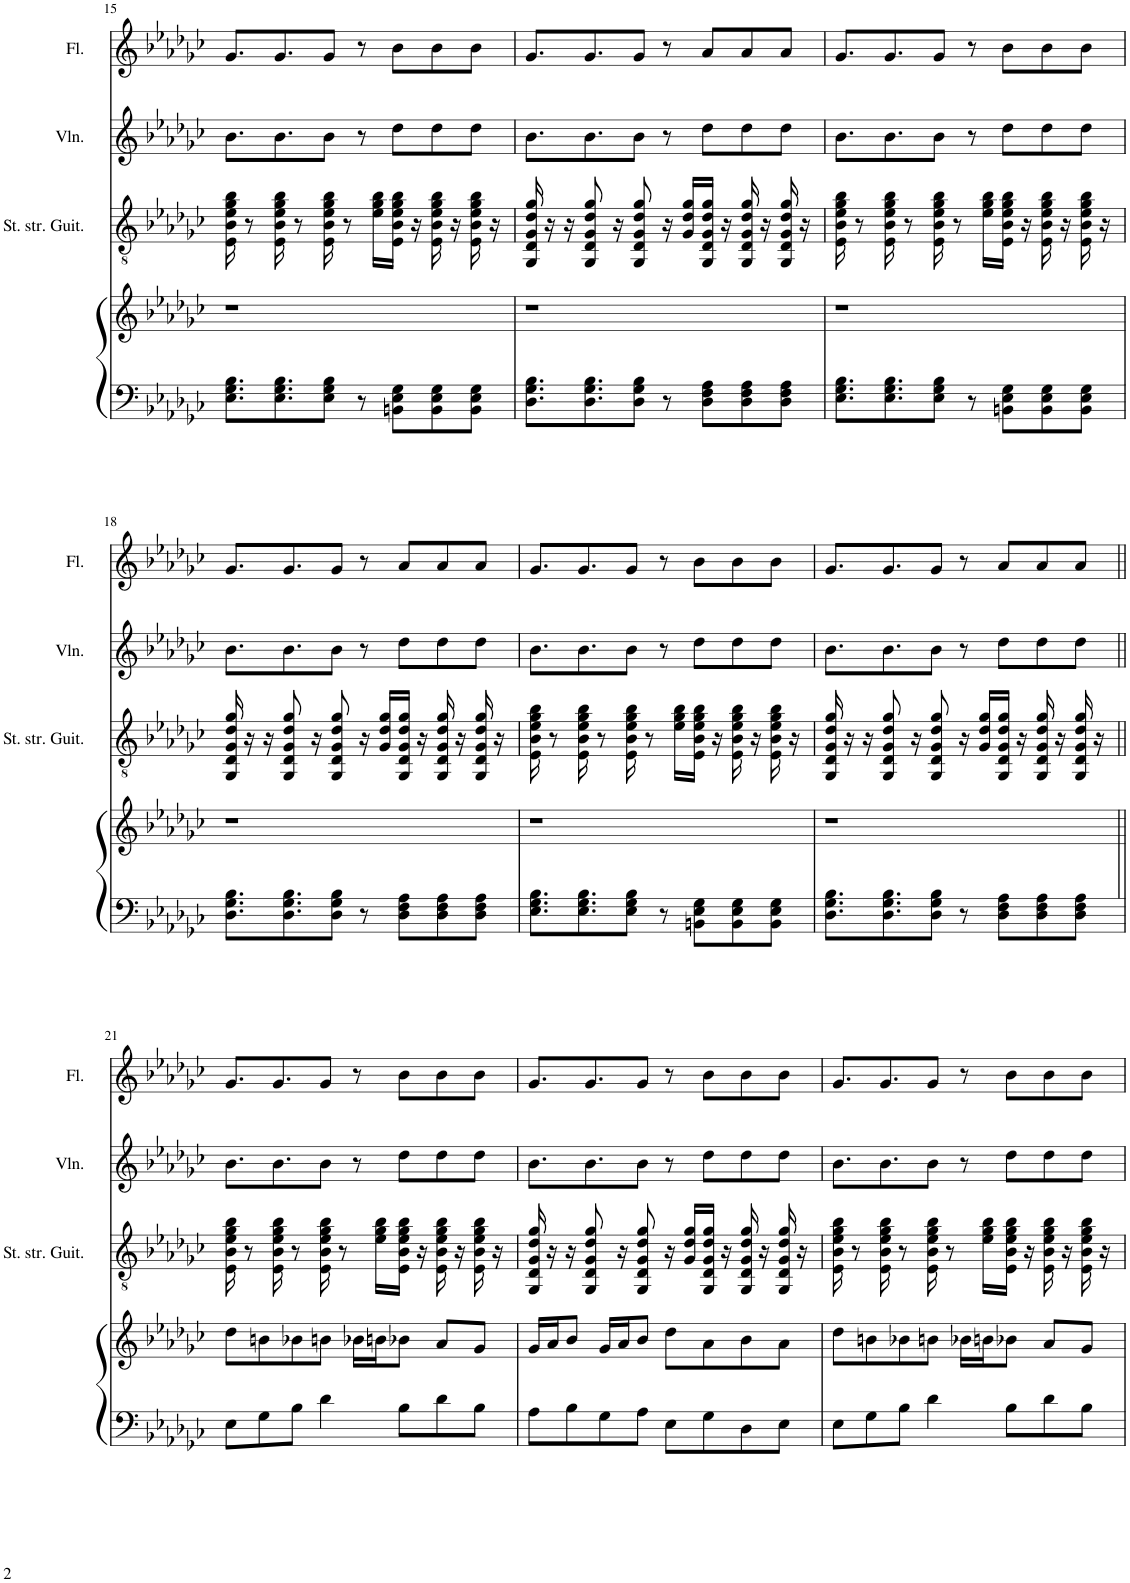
**kern	**kern	**kern	**kern	**kern
*part4	*part4	*part3	*part2	*part1
*staff5	*staff4	*staff3	*staff2	*staff1
*I"Piano	*	*I"Steel string Guitar	*I"Violin	*I"Flute
*I'Pno	*	*I'St. str. Guit.	*I'Vln.	*I'Fl.
!!LO:PB:g=z
*clefF4	*clefG2	*clefGv2	*clefG2	*clefG2
*k[b-e-a-d-g-c-]	*k[b-e-a-d-g-c-]	*k[b-e-a-d-g-c-]	*k[b-e-a-d-g-c-]	*k[b-e-a-d-g-c-]
*M4/4	*M4/4	*M4/4	*M4/4	*M4/4
=15	=15	=15	=15	=15
8.E-\ 8.G-\ 8.B-\L	1r	16E-\ 16B-\ 16e-\ 16g-\ 16b-\	8.b-\L	8.g-/L
.	.	8r	.	.
8.E-\ 8.G-\ 8.B-\	.	16E-\ 16B-\ 16e-\ 16g-\ 16b-\	8.b-\	8.g-/
.	.	8r	.	.
8E-\ 8G-\ 8B-\J	.	16E-\ 16B-\ 16e-\ 16g-\ 16b-\	8b-\J	8g-/J
.	.	8r	.	.
8r	.	.	8r	8r
.	.	16e-\ 16g-\ 16b-\LL	.	.
8BBn\ 8E-\ 8G-\L	.	16E-\ 16B-\ 16e-\ 16g-\ 16b-\JJ	8dd-\L	8b-\L
.	.	16r	.	.
8BB\ 8E-\ 8G-\	.	16E-\ 16B-\ 16e-\ 16g-\ 16b-\	8dd-\	8b-\
.	.	16r	.	.
8BB\ 8E-\ 8G-\J	.	16E-\ 16B-\ 16e-\ 16g-\ 16b-\	8dd-\J	8b-\J
.	.	16r	.	.
=16	=16	=16	=16	=16
8.D-\ 8.G-\ 8.B-\L	1r	16GG-/ 16D-/ 16G-/ 16d-/ 16g-/	8.b-\L	8.g-/L
.	.	16r	.	.
.	.	16r	.	.
8.D-\ 8.G-\ 8.B-\	.	8GG-/ 8D-/ 8G-/ 8d-/ 8g-/	8.b-\	8.g-/
.	.	16r	.	.
8D-\ 8G-\ 8B-\J	.	8GG-/ 8D-/ 8G-/ 8d-/ 8g-/	8b-\J	8g-/J
8r	.	16r	8r	8r
.	.	16G-/ 16d-/ 16g-/LL	.	.
8D-\ 8F\ 8A-\L	.	16GG-/ 16D-/ 16G-/ 16d-/ 16g-/JJ	8dd-\L	8a-/L
.	.	16r	.	.
8D-\ 8F\ 8A-\	.	16GG-/ 16D-/ 16G-/ 16d-/ 16g-/	8dd-\	8a-/
.	.	16r	.	.
8D-\ 8F\ 8A-\J	.	16GG-/ 16D-/ 16G-/ 16d-/ 16g-/	8dd-\J	8a-/J
.	.	16r	.	.
=17	=17	=17	=17	=17
8.E-\ 8.G-\ 8.B-\L	1r	16E-\ 16B-\ 16e-\ 16g-\ 16b-\	8.b-\L	8.g-/L
.	.	8r	.	.
8.E-\ 8.G-\ 8.B-\	.	16E-\ 16B-\ 16e-\ 16g-\ 16b-\	8.b-\	8.g-/
.	.	8r	.	.
8E-\ 8G-\ 8B-\J	.	16E-\ 16B-\ 16e-\ 16g-\ 16b-\	8b-\J	8g-/J
.	.	8r	.	.
8r	.	.	8r	8r
.	.	16e-\ 16g-\ 16b-\LL	.	.
8BBn\ 8E-\ 8G-\L	.	16E-\ 16B-\ 16e-\ 16g-\ 16b-\JJ	8dd-\L	8b-\L
.	.	16r	.	.
8BB\ 8E-\ 8G-\	.	16E-\ 16B-\ 16e-\ 16g-\ 16b-\	8dd-\	8b-\
.	.	16r	.	.
8BB\ 8E-\ 8G-\J	.	16E-\ 16B-\ 16e-\ 16g-\ 16b-\	8dd-\J	8b-\J
.	.	16r	.	.
!!LO:LB:g=z
=18	=18	=18	=18	=18
8.D-\ 8.G-\ 8.B-\L	1r	16GG-/ 16D-/ 16G-/ 16d-/ 16g-/	8.b-\L	8.g-/L
.	.	16r	.	.
.	.	16r	.	.
8.D-\ 8.G-\ 8.B-\	.	8GG-/ 8D-/ 8G-/ 8d-/ 8g-/	8.b-\	8.g-/
.	.	16r	.	.
8D-\ 8G-\ 8B-\J	.	8GG-/ 8D-/ 8G-/ 8d-/ 8g-/	8b-\J	8g-/J
8r	.	16r	8r	8r
.	.	16G-/ 16d-/ 16g-/LL	.	.
8D-\ 8F\ 8A-\L	.	16GG-/ 16D-/ 16G-/ 16d-/ 16g-/JJ	8dd-\L	8a-/L
.	.	16r	.	.
8D-\ 8F\ 8A-\	.	16GG-/ 16D-/ 16G-/ 16d-/ 16g-/	8dd-\	8a-/
.	.	16r	.	.
8D-\ 8F\ 8A-\J	.	16GG-/ 16D-/ 16G-/ 16d-/ 16g-/	8dd-\J	8a-/J
.	.	16r	.	.
=19	=19	=19	=19	=19
8.E-\ 8.G-\ 8.B-\L	1r	16E-\ 16B-\ 16e-\ 16g-\ 16b-\	8.b-\L	8.g-/L
.	.	8r	.	.
8.E-\ 8.G-\ 8.B-\	.	16E-\ 16B-\ 16e-\ 16g-\ 16b-\	8.b-\	8.g-/
.	.	8r	.	.
8E-\ 8G-\ 8B-\J	.	16E-\ 16B-\ 16e-\ 16g-\ 16b-\	8b-\J	8g-/J
.	.	8r	.	.
8r	.	.	8r	8r
.	.	16e-\ 16g-\ 16b-\LL	.	.
8BBn\ 8E-\ 8G-\L	.	16E-\ 16B-\ 16e-\ 16g-\ 16b-\JJ	8dd-\L	8b-\L
.	.	16r	.	.
8BB\ 8E-\ 8G-\	.	16E-\ 16B-\ 16e-\ 16g-\ 16b-\	8dd-\	8b-\
.	.	16r	.	.
8BB\ 8E-\ 8G-\J	.	16E-\ 16B-\ 16e-\ 16g-\ 16b-\	8dd-\J	8b-\J
.	.	16r	.	.
=20	=20	=20	=20	=20
8.D-\ 8.G-\ 8.B-\L	1r	16GG-/ 16D-/ 16G-/ 16d-/ 16g-/	8.b-\L	8.g-/L
.	.	16r	.	.
.	.	16r	.	.
8.D-\ 8.G-\ 8.B-\	.	8GG-/ 8D-/ 8G-/ 8d-/ 8g-/	8.b-\	8.g-/
.	.	16r	.	.
8D-\ 8G-\ 8B-\J	.	8GG-/ 8D-/ 8G-/ 8d-/ 8g-/	8b-\J	8g-/J
8r	.	16r	8r	8r
.	.	16G-/ 16d-/ 16g-/LL	.	.
8D-\ 8F\ 8A-\L	.	16GG-/ 16D-/ 16G-/ 16d-/ 16g-/JJ	8dd-\L	8a-/L
.	.	16r	.	.
8D-\ 8F\ 8A-\	.	16GG-/ 16D-/ 16G-/ 16d-/ 16g-/	8dd-\	8a-/
.	.	16r	.	.
8D-\ 8F\ 8A-\J	.	16GG-/ 16D-/ 16G-/ 16d-/ 16g-/	8dd-\J	8a-/J
.	.	16r	.	.
!!LO:LB:g=z
=21||	=21||	=21||	=21||	=21||
8E-\L	8dd-\L	16E-\ 16B-\ 16e-\ 16g-\ 16b-\	8.b-\L	8.g-/L
.	.	8r	.	.
8G-\	8bn\	.	.	.
.	.	16E-\ 16B-\ 16e-\ 16g-\ 16b-\	8.b-\	8.g-/
8B-\J	8b-X\	8r	.	.
4d-\	8bn\J	16E-\ 16B-\ 16e-\ 16g-\ 16b-\	8b-\J	8g-/J
.	.	8r	.	.
.	16b-X\LL	.	8r	8r
.	16bn\J	16e-\ 16g-\ 16b-\LL	.	.
8B-\L	8b-X\J	16E-\ 16B-\ 16e-\ 16g-\ 16b-\JJ	8dd-\L	8b-\L
.	.	16r	.	.
8d-\	8a-/L	16E-\ 16B-\ 16e-\ 16g-\ 16b-\	8dd-\	8b-\
.	.	16r	.	.
8B-\J	8g-/J	16E-\ 16B-\ 16e-\ 16g-\ 16b-\	8dd-\J	8b-\J
.	.	16r	.	.
=22	=22	=22	=22	=22
8A-\L	16g-/LL	16GG-/ 16D-/ 16G-/ 16d-/ 16g-/	8.b-\L	8.g-/L
.	16a-/J	16r	.	.
8B-\	8b-/J	16r	.	.
.	.	8GG-/ 8D-/ 8G-/ 8d-/ 8g-/	8.b-\	8.g-/
8G-\	16g-/LL	.	.	.
.	16a-/J	16r	.	.
8A-\J	8b-/J	8GG-/ 8D-/ 8G-/ 8d-/ 8g-/	8b-\J	8g-/J
8E-\L	8dd-\L	16r	8r	8r
.	.	16G-/ 16d-/ 16g-/LL	.	.
8G-\	8a-\	16GG-/ 16D-/ 16G-/ 16d-/ 16g-/JJ	8dd-\L	8b-\L
.	.	16r	.	.
8D-\	8b-\	16GG-/ 16D-/ 16G-/ 16d-/ 16g-/	8dd-\	8b-\
.	.	16r	.	.
8E-\J	8a-\J	16GG-/ 16D-/ 16G-/ 16d-/ 16g-/	8dd-\J	8b-\J
.	.	16r	.	.
=23	=23	=23	=23	=23
8E-\L	8dd-\L	16E-\ 16B-\ 16e-\ 16g-\ 16b-\	8.b-\L	8.g-/L
.	.	8r	.	.
8G-\	8bn\	.	.	.
.	.	16E-\ 16B-\ 16e-\ 16g-\ 16b-\	8.b-\	8.g-/
8B-\J	8b-X\	8r	.	.
4d-\	8bn\J	16E-\ 16B-\ 16e-\ 16g-\ 16b-\	8b-\J	8g-/J
.	.	8r	.	.
.	16b-X\LL	.	8r	8r
.	16bn\J	16e-\ 16g-\ 16b-\LL	.	.
8B-\L	8b-X\J	16E-\ 16B-\ 16e-\ 16g-\ 16b-\JJ	8dd-\L	8b-\L
.	.	16r	.	.
8d-\	8a-/L	16E-\ 16B-\ 16e-\ 16g-\ 16b-\	8dd-\	8b-\
.	.	16r	.	.
8B-\J	8g-/J	16E-\ 16B-\ 16e-\ 16g-\ 16b-\	8dd-\J	8b-\J
.	.	16r	.	.
=	=	=	=	=
*-	*-	*-	*-	*-
